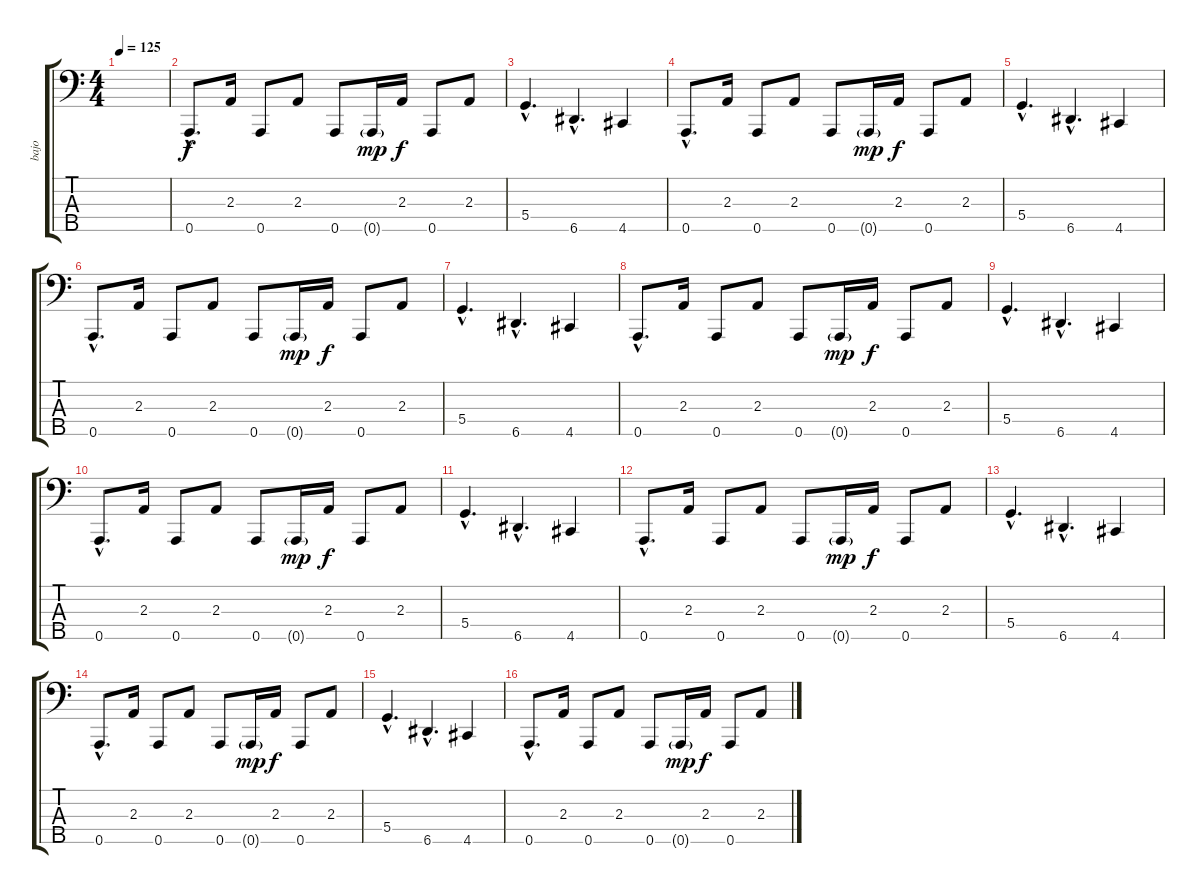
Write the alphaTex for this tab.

\track ("bajo" "bajo") {instrument slapbass1}
\staff {score tabs}
\tuning (F2 C2 G1 D1 A0) {hide}
\ts (4 4)
\tempo 125
\clef f4
\ks c
|
0.5{hac}.8{d} 2.3.16 0.5.8 2.3.8 0.5.8 0.5{g}.16{dy mp} 2.3.16{dy f} 0.5.8 2.3.8 |
5.4{hac}.4{d} 6.5{hac}.4{d} 4.5.4 |
0.5{hac}.8{d} 2.3.16 0.5.8 2.3.8 0.5.8 0.5{g}.16{dy mp} 2.3.16{dy f} 0.5.8 2.3.8 |
5.4{hac}.4{d} 6.5{hac}.4{d} 4.5.4 |
0.5{hac}.8{d} 2.3.16 0.5.8 2.3.8 0.5.8 0.5{g}.16{dy mp} 2.3.16{dy f} 0.5.8 2.3.8 |
5.4{hac}.4{d} 6.5{hac}.4{d} 4.5.4 |
0.5{hac}.8{d} 2.3.16 0.5.8 2.3.8 0.5.8 0.5{g}.16{dy mp} 2.3.16{dy f} 0.5.8 2.3.8 |
5.4{hac}.4{d} 6.5{hac}.4{d} 4.5.4 |
0.5{hac}.8{d} 2.3.16 0.5.8 2.3.8 0.5.8 0.5{g}.16{dy mp} 2.3.16{dy f} 0.5.8 2.3.8 |
5.4{hac}.4{d} 6.5{hac}.4{d} 4.5.4 |
0.5{hac}.8{d} 2.3.16 0.5.8 2.3.8 0.5.8 0.5{g}.16{dy mp} 2.3.16{dy f} 0.5.8 2.3.8 |
5.4{hac}.4{d} 6.5{hac}.4{d} 4.5.4 |
0.5{hac}.8{d} 2.3.16 0.5.8 2.3.8 0.5.8 0.5{g}.16{dy mp} 2.3.16{dy f} 0.5.8 2.3.8 |
5.4{hac}.4{d} 6.5{hac}.4{d} 4.5.4 |
0.5{hac}.8{d} 2.3.16 0.5.8 2.3.8 0.5.8 0.5{g}.16{dy mp} 2.3.16{dy f} 0.5.8 2.3.8
